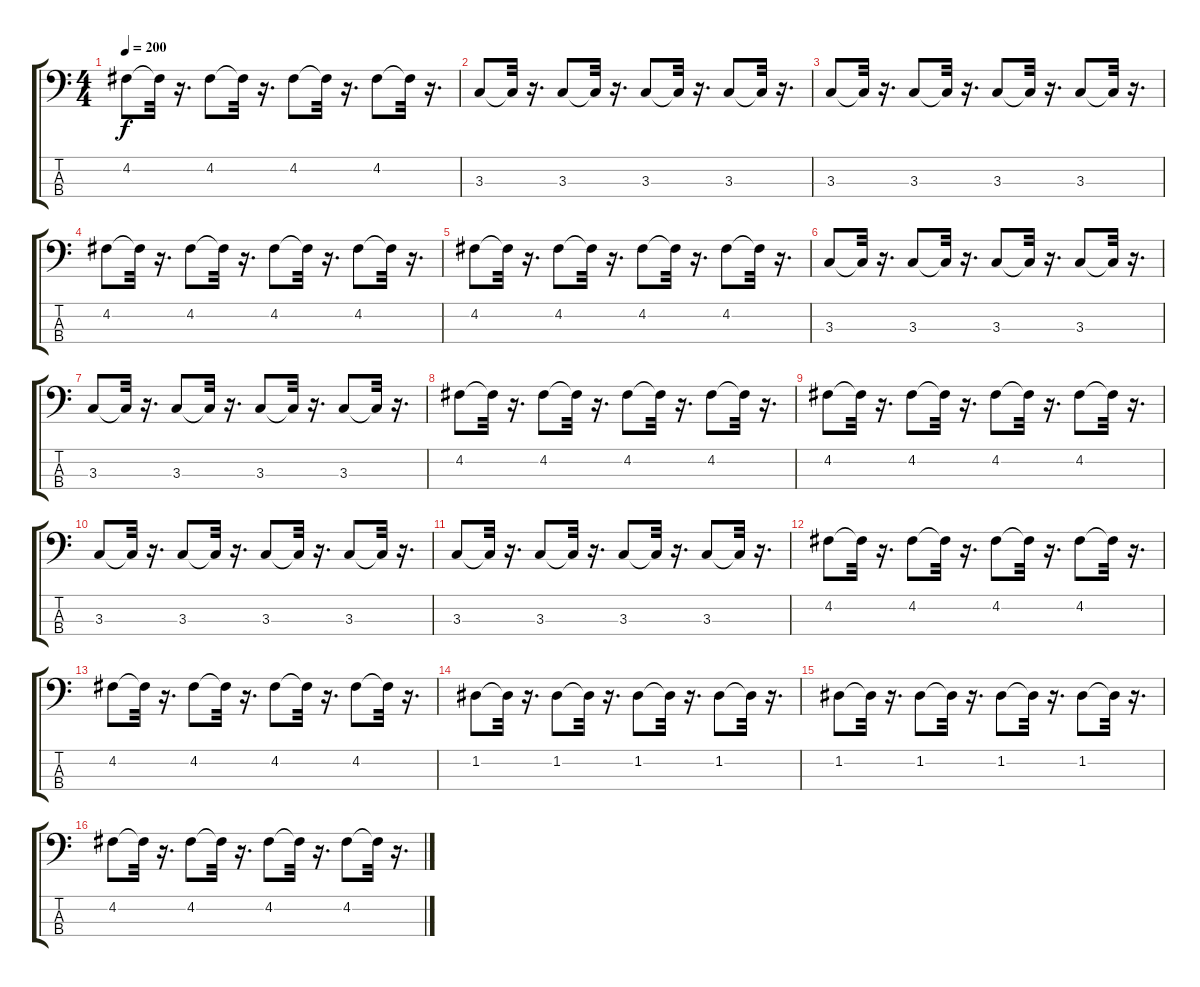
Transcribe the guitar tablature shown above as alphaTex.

\track "" {instrument electricbasspick}
\staff {score tabs}
\tuning (G2 D2 A1 E1) {hide}
\ts (4 4)
\tempo 200
\clef f4
\ks c
4.2.8{dy f} 4.2{t}.32 r.16{d} 4.2.8 4.2{t}.32 r.16{d} 4.2.8 4.2{t}.32 r.16{d} 4.2.8 4.2{t}.32 r.16{d} |
3.3.8 3.3{t}.32 r.16{d} 3.3.8 3.3{t}.32 r.16{d} 3.3.8 3.3{t}.32 r.16{d} 3.3.8 3.3{t}.32 r.16{d} |
3.3.8 3.3{t}.32 r.16{d} 3.3.8 3.3{t}.32 r.16{d} 3.3.8 3.3{t}.32 r.16{d} 3.3.8 3.3{t}.32 r.16{d} |
4.2.8 4.2{t}.32 r.16{d} 4.2.8 4.2{t}.32 r.16{d} 4.2.8 4.2{t}.32 r.16{d} 4.2.8 4.2{t}.32 r.16{d} |
4.2.8 4.2{t}.32 r.16{d} 4.2.8 4.2{t}.32 r.16{d} 4.2.8 4.2{t}.32 r.16{d} 4.2.8 4.2{t}.32 r.16{d} |
3.3.8 3.3{t}.32 r.16{d} 3.3.8 3.3{t}.32 r.16{d} 3.3.8 3.3{t}.32 r.16{d} 3.3.8 3.3{t}.32 r.16{d} |
3.3.8 3.3{t}.32 r.16{d} 3.3.8 3.3{t}.32 r.16{d} 3.3.8 3.3{t}.32 r.16{d} 3.3.8 3.3{t}.32 r.16{d} |
4.2.8 4.2{t}.32 r.16{d} 4.2.8 4.2{t}.32 r.16{d} 4.2.8 4.2{t}.32 r.16{d} 4.2.8 4.2{t}.32 r.16{d} |
4.2.8 4.2{t}.32 r.16{d} 4.2.8 4.2{t}.32 r.16{d} 4.2.8 4.2{t}.32 r.16{d} 4.2.8 4.2{t}.32 r.16{d} |
3.3.8 3.3{t}.32 r.16{d} 3.3.8 3.3{t}.32 r.16{d} 3.3.8 3.3{t}.32 r.16{d} 3.3.8 3.3{t}.32 r.16{d} |
3.3.8 3.3{t}.32 r.16{d} 3.3.8 3.3{t}.32 r.16{d} 3.3.8 3.3{t}.32 r.16{d} 3.3.8 3.3{t}.32 r.16{d} |
4.2.8 4.2{t}.32 r.16{d} 4.2.8 4.2{t}.32 r.16{d} 4.2.8 4.2{t}.32 r.16{d} 4.2.8 4.2{t}.32 r.16{d} |
4.2.8 4.2{t}.32 r.16{d} 4.2.8 4.2{t}.32 r.16{d} 4.2.8 4.2{t}.32 r.16{d} 4.2.8 4.2{t}.32 r.16{d} |
1.2.8 1.2{t}.32 r.16{d} 1.2.8 1.2{t}.32 r.16{d} 1.2.8 1.2{t}.32 r.16{d} 1.2.8 1.2{t}.32 r.16{d} |
1.2.8 1.2{t}.32 r.16{d} 1.2.8 1.2{t}.32 r.16{d} 1.2.8 1.2{t}.32 r.16{d} 1.2.8 1.2{t}.32 r.16{d} |
4.2.8 4.2{t}.32 r.16{d} 4.2.8 4.2{t}.32 r.16{d} 4.2.8 4.2{t}.32 r.16{d} 4.2.8 4.2{t}.32 r.16{d}
